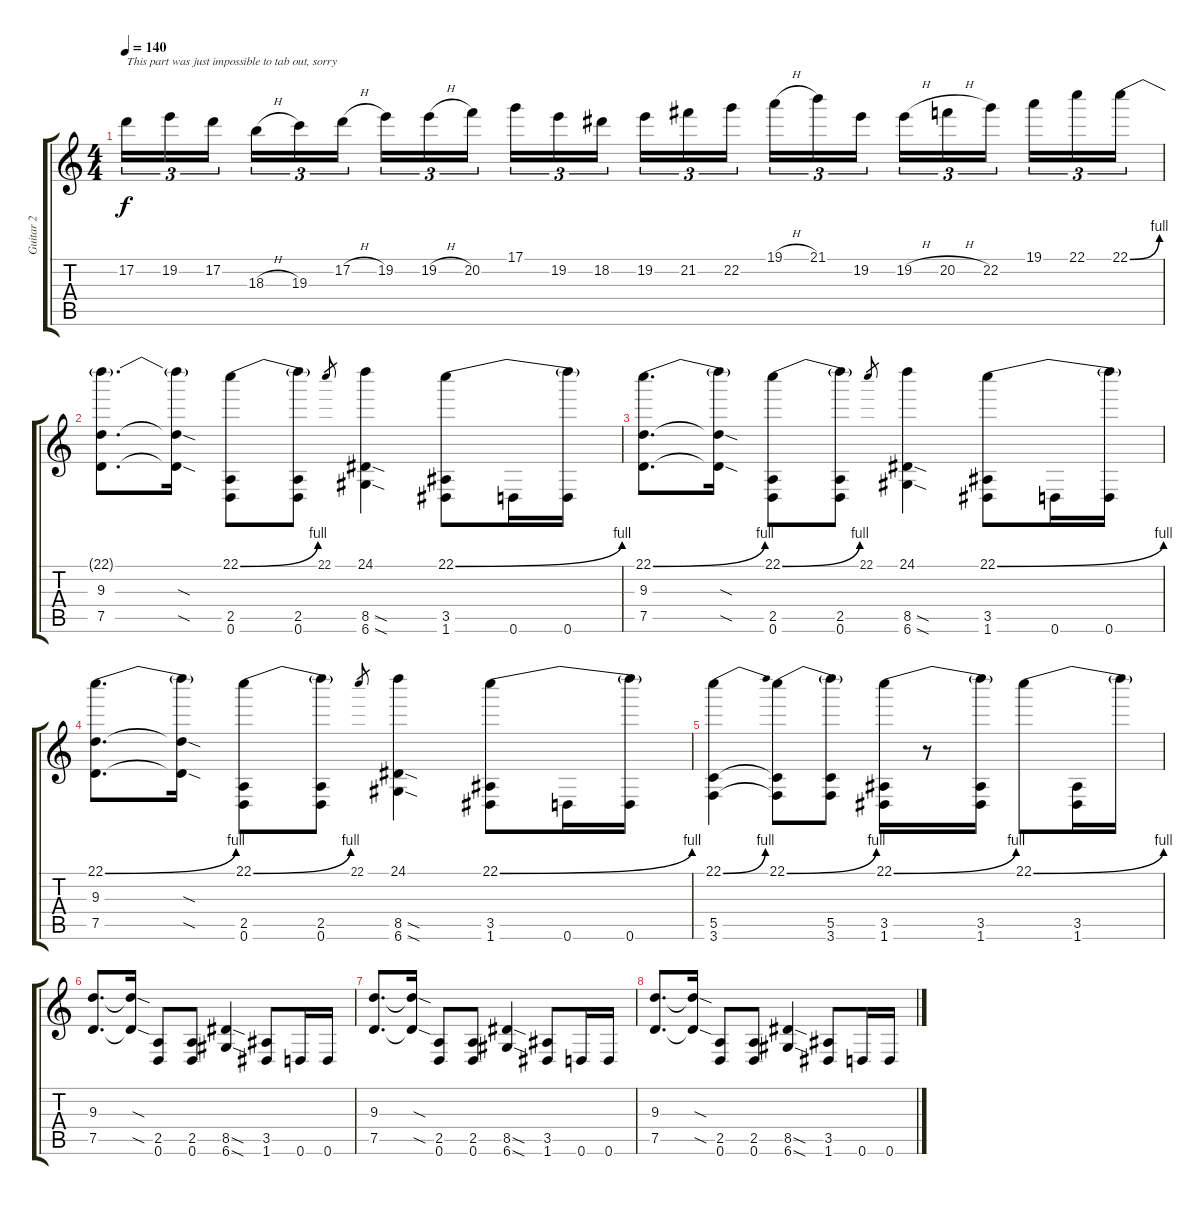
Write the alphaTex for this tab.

\track ("Guitar 2" "Guitar 2") {instrument distortionguitar}
\staff {score tabs}
\tuning (D4 A3 F3 C3 G2 D2) {hide}
\ts (4 4)
\tempo 140
\clef g2
\ks c
17.2.16{tu (3 2) txt "This part was just impossible to tab out, sorry" dy f} 19.2.16{tu (3 2)} 17.2.16{tu (3 2) beam splitsecondary} 18.3{h}.16{tu (3 2)} 19.3.16{tu (3 2)} 17.2{h}.16{tu (3 2)} 19.2.16{tu (3 2)} 19.2{h}.16{tu (3 2)} 20.2.16{tu (3 2) beam splitsecondary} 17.1.16{tu (3 2)} 19.2.16{tu (3 2)} 18.2.16{tu (3 2)} 19.2.16{tu (3 2)} 21.2.16{tu (3 2)} 22.2.16{tu (3 2) beam splitsecondary} 19.1{h}.16{tu (3 2)} 21.1.16{tu (3 2)} 19.2.16{tu (3 2)} 19.2{h}.16{tu (3 2)} 20.2{h}.16{tu (3 2)} 22.2.16{tu (3 2) beam splitsecondary} 19.1.16{tu (3 2)} 22.1.16{tu (3 2)} 22.1{be (bend 0 0 60 4)}.16{tu (3 2)} |
(22.1{t} 9.3 7.5).8{d} (22.1{t} 9.3{sod t} 7.5{sod t}).16 (22.1{be (bend 0 0 60 4)} 2.5 0.6).8 (22.1{t} 2.5 0.6).8 22.1.8{gr} (24.1 8.5{sod} 6.6{sod}).4 (22.1{be (bend 0 0 60 4)} 3.5 1.6).8 0.6.16 (22.1{t} 0.6).16 |
(22.1{be (bend 0 0 60 4)} 9.3 7.5).8{d} (22.1{t} 9.3{sod t} 7.5{sod t}).16 (22.1{be (bend 0 0 60 4)} 2.5 0.6).8 (22.1{t} 2.5 0.6).8 22.1.8{gr} (24.1 8.5{sod} 6.6{sod}).4 (22.1{be (bend 0 0 60 4)} 3.5 1.6).8 0.6.16 (22.1{t} 0.6).16 |
(22.1{be (bend 0 0 60 4)} 9.3 7.5).8{d} (22.1{t} 9.3{sod t} 7.5{sod t}).16 (22.1{be (bend 0 0 60 4)} 2.5 0.6).8 (22.1{t} 2.5 0.6).8 22.1.8{gr} (24.1 8.5{sod} 6.6{sod}).4 (22.1{be (bend 0 0 60 4)} 3.5 1.6).8 0.6.16 (22.1{t} 0.6).16 |
(22.1{be (bend 0 0 60 4)} 5.5 3.6).4 (22.1{be (bend 0 0 60 4)} 5.5{t} 3.6{t}).8 (22.1{t} 5.5 3.6).8 (22.1{be (bend 0 0 60 4)} 3.5 1.6).16 r.8 (22.1{t} 3.5 1.6).16 22.1{be (bend 0 0 60 4)}.8 (3.5 1.6).16 22.1{t}.16 |
(9.3 7.5).8{d} (9.3{sod t} 7.5{sod t}).16 (2.5 0.6).8 (2.5 0.6).8 (8.5{sod} 6.6{sod}).4 (3.5 1.6).8 0.6.16 0.6.16 |
(9.3 7.5).8{d} (9.3{sod t} 7.5{sod t}).16 (2.5 0.6).8 (2.5 0.6).8 (8.5{sod} 6.6{sod}).4 (3.5 1.6).8 0.6.16 0.6.16 |
(9.3 7.5).8{d} (9.3{sod t} 7.5{sod t}).16 (2.5 0.6).8 (2.5 0.6).8 (8.5{sod} 6.6{sod}).4 (3.5 1.6).8 0.6.16 0.6.16
